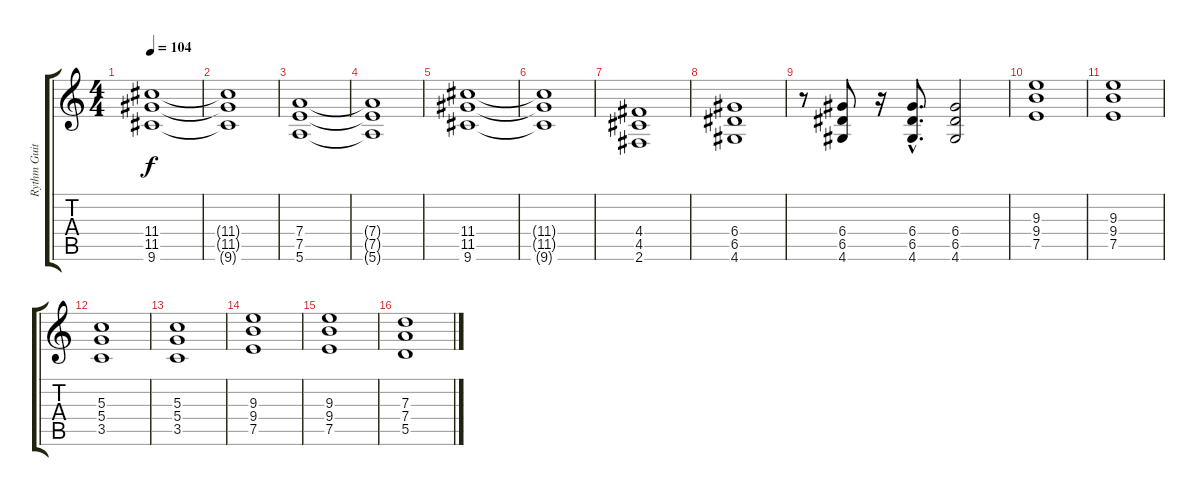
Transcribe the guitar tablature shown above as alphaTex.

\track ("Rythm Guitar" "Rythm Guit") {instrument distortionguitar}
\staff {score tabs}
\tuning (E4 B3 G3 D3 A2 E2) {hide}
\ts (4 4)
\tempo 104
\clef g2
\ks c
(11.4 11.5 9.6).1{dy f} |
(11.4{t} 11.5{t} 9.6{t}).1 |
(7.4 7.5 5.6).1 |
(7.4{t} 7.5{t} 5.6{t}).1 |
(11.4 11.5 9.6).1 |
(11.4{t} 11.5{t} 9.6{t}).1 |
(4.4 4.5 2.6).1 |
(6.4 6.5 4.6).1 |
r.8 (6.4 6.5 4.6).8 r.16 (6.4{hac} 6.5{hac} 4.6{hac}).8{d} (6.4 6.5 4.6).2 |
(9.3 9.4 7.5).1 |
(9.3 9.4 7.5).1 |
(5.3 5.4 3.5).1 |
(5.3 5.4 3.5).1 |
(9.3 9.4 7.5).1 |
(9.3 9.4 7.5).1 |
(7.3 7.4 5.5).1
